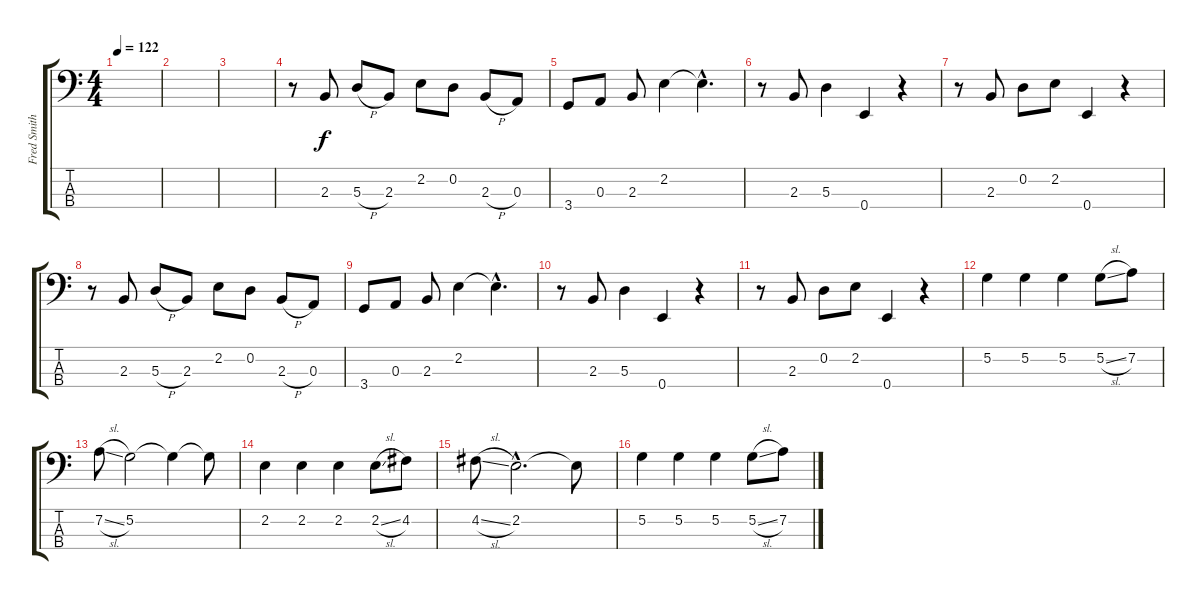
\track ("Fred Smith" "Fred Smith") {instrument electricbassfinger}
\staff {score tabs}
\tuning (G2 D2 A1 E1) {hide}
\ts (4 4)
\tempo 122
\clef f4
\ks c
|
|
|
r.8 2.3.8 5.3{h}.8 2.3.8 2.2.8 0.2.8 2.3{h}.8 0.3.8 |
3.4.8 0.3.8 2.3.8 2.2.4 2.2{hac t}.4{d} |
r.8 2.3.8 5.3.4 0.4.4 r.4 |
r.8 2.3.8 0.2.8 2.2.8 0.4.4 r.4 |
r.8 2.3.8 5.3{h}.8 2.3.8 2.2.8 0.2.8 2.3{h}.8 0.3.8 |
3.4.8 0.3.8 2.3.8 2.2.4 2.2{hac t}.4{d} |
r.8 2.3.8 5.3.4 0.4.4 r.4 |
r.8 2.3.8 0.2.8 2.2.8 0.4.4 r.4 |
5.2.4 5.2.4 5.2.4 5.2{sl}.8 7.2.8 |
7.2{sl}.8 5.2.2 5.2{t}.4 5.2{t}.8 |
2.2.4 2.2.4 2.2.4 2.2{sl}.8 4.2.8 |
4.2{sl}.8 2.2{hac}.2{d} 2.2{t}.8 |
5.2.4 5.2.4 5.2.4 5.2{sl}.8 7.2.8
